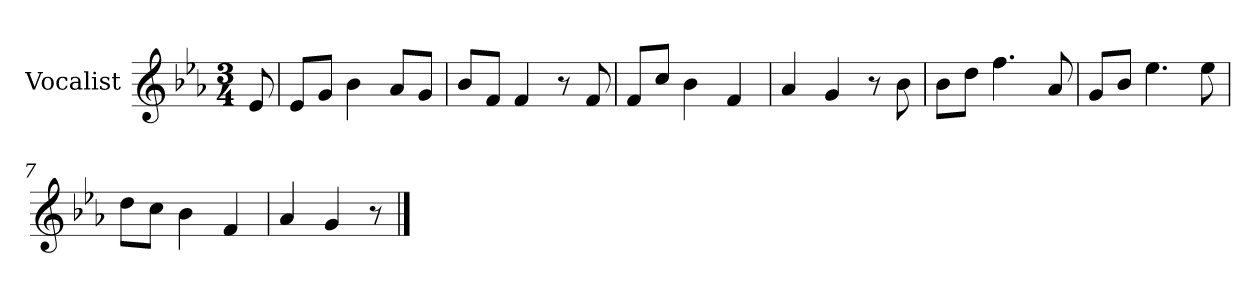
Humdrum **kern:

**kern
*part1
*staff1
*I"Vocalist
*k[b-e-a-]
*E-:
*M3/4
=
8e-
=1
8e-L
8gJ
4b-
8a-L
8gJ
=2
8b-L
8fJ
4f
8r
8f
=3
8fL
8ccJ
4b-
4f
=4
4a-
4g
8r
8b-
=5
8b-L
8ddJ
4.ff
8a-
=6
8gL
8b-J
4.ee-
8ee-
=7
8ddL
8ccJ
4b-
4f
=8
4a-
4g
8r
==
*-
